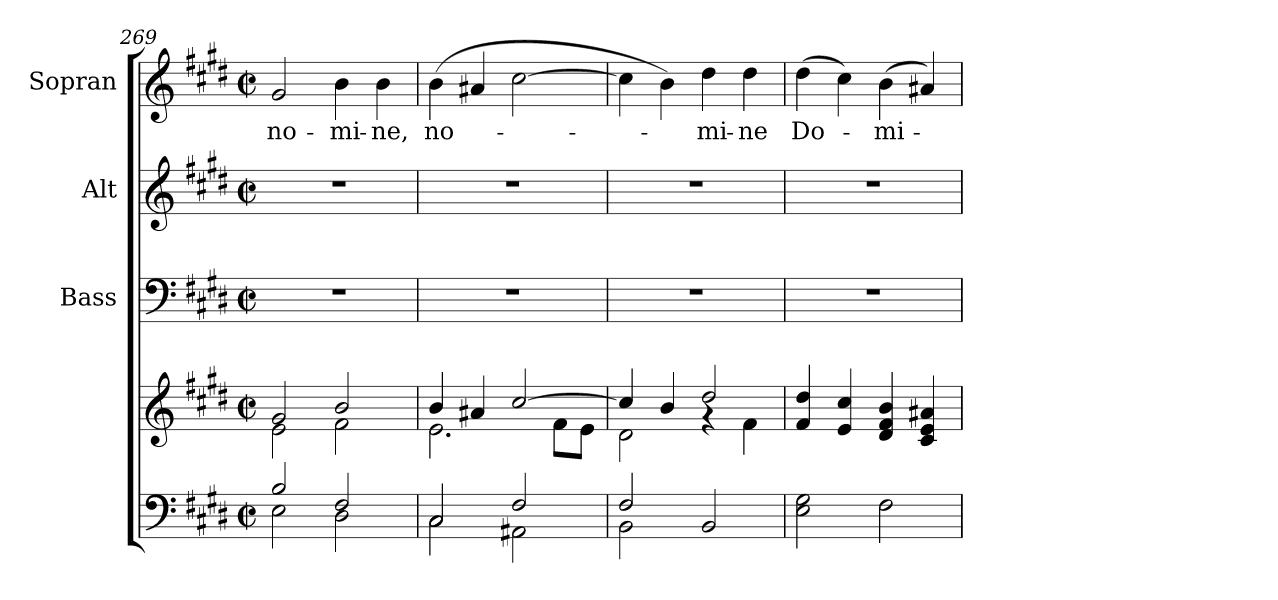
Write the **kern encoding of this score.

**kern	**kern	**kern	**kern	**kern	**text
*part4	*part4	*part3	*part2	*part1	*part1
*staff5	*staff4	*staff3	*staff2	*staff1	*staff1
*	*	*I"Bass	*I"Alt	*I"Sopran	*
*	*	*I'B.	*I'A.	*I'S.	*
*clefF4	*clefG2	*clefF4	*clefG2	*clefG2	*
*k[f#c#g#d#]	*k[f#c#g#d#]	*k[f#c#g#d#]	*k[f#c#g#d#]	*k[f#c#g#d#]	*
*E:	*E:	*E:	*E:	*E:	*
*M2/2	*M2/2	*M2/2	*M2/2	*M2/2	*
*met(c|)	*met(c|)	*met(c|)	*met(c|)	*met(c|)	*
=269	=269	=269	=269	=269	=269
*^	*^	*	*	*	*
!	!	!	!	!	!	!	!LO:LY:b
2B/	2E\	2g#/	2e\	1r	1r	2g#/	no-
!	!	!	!	!	!	!	!LO:LY:b
2F#/	2D#\	2b/	2f#\	.	.	4b\	-mi-
!	!	!	!	!	!	!	!LO:LY:b
.	.	.	.	.	.	4b\	-ne,
=270	=270	=270	=270	=270	=270	=270	=270
!	!	!	!	!	!	!	!LO:LY:b
2C#/	2C#\	4b/	2.e\	1r	1r	(>4b\	no-
.	.	4a#X/	.	.	.	4a#X/	.
2F#/	2AA#X\	[>2cc#/	.	.	.	[2cc#\	.
.	.	.	8f#\L	.	.	.	.
.	.	.	8e\J	.	.	.	.
=271	=271	=271	=271	=271	=271	=271	=271
2F#/	2BB\	4cc#/]	2d#\	1r	1r	4cc#\]	.
.	.	4b/	.	.	.	4b\)	.
!	!	!	!	!	!	!	!LO:LY:b
2BB/	2ryy	2dd#/	4rf	.	.	4dd#\	-mi-
!	!	!	!	!	!	!	!LO:LY:b
.	.	.	4f#\	.	.	4dd#\	-ne
*v	*v	*	*	*	*	*	*
!!LO:PB:g=z
=272	=272	=272	=272	=272	=272	=272
!	!	!	!	!	!	!LO:LY:b
*	*v	*v	*	*	*	*
2E\ 2G#\	4f#/ 4dd#/	1r	1r	(>4dd#\	Do-
.	4e/ 4cc#/	.	.	4cc#\)	.
!	!	!	!	!	!LO:LY:b
2F#\	4d#/ 4f#/ 4b/	.	.	(>4b\	-mi-
.	4c#/ 4e/ 4a#X/	.	.	4a#X/)	.
=	=	=	=	=	=
*-	*-	*-	*-	*-	*-
